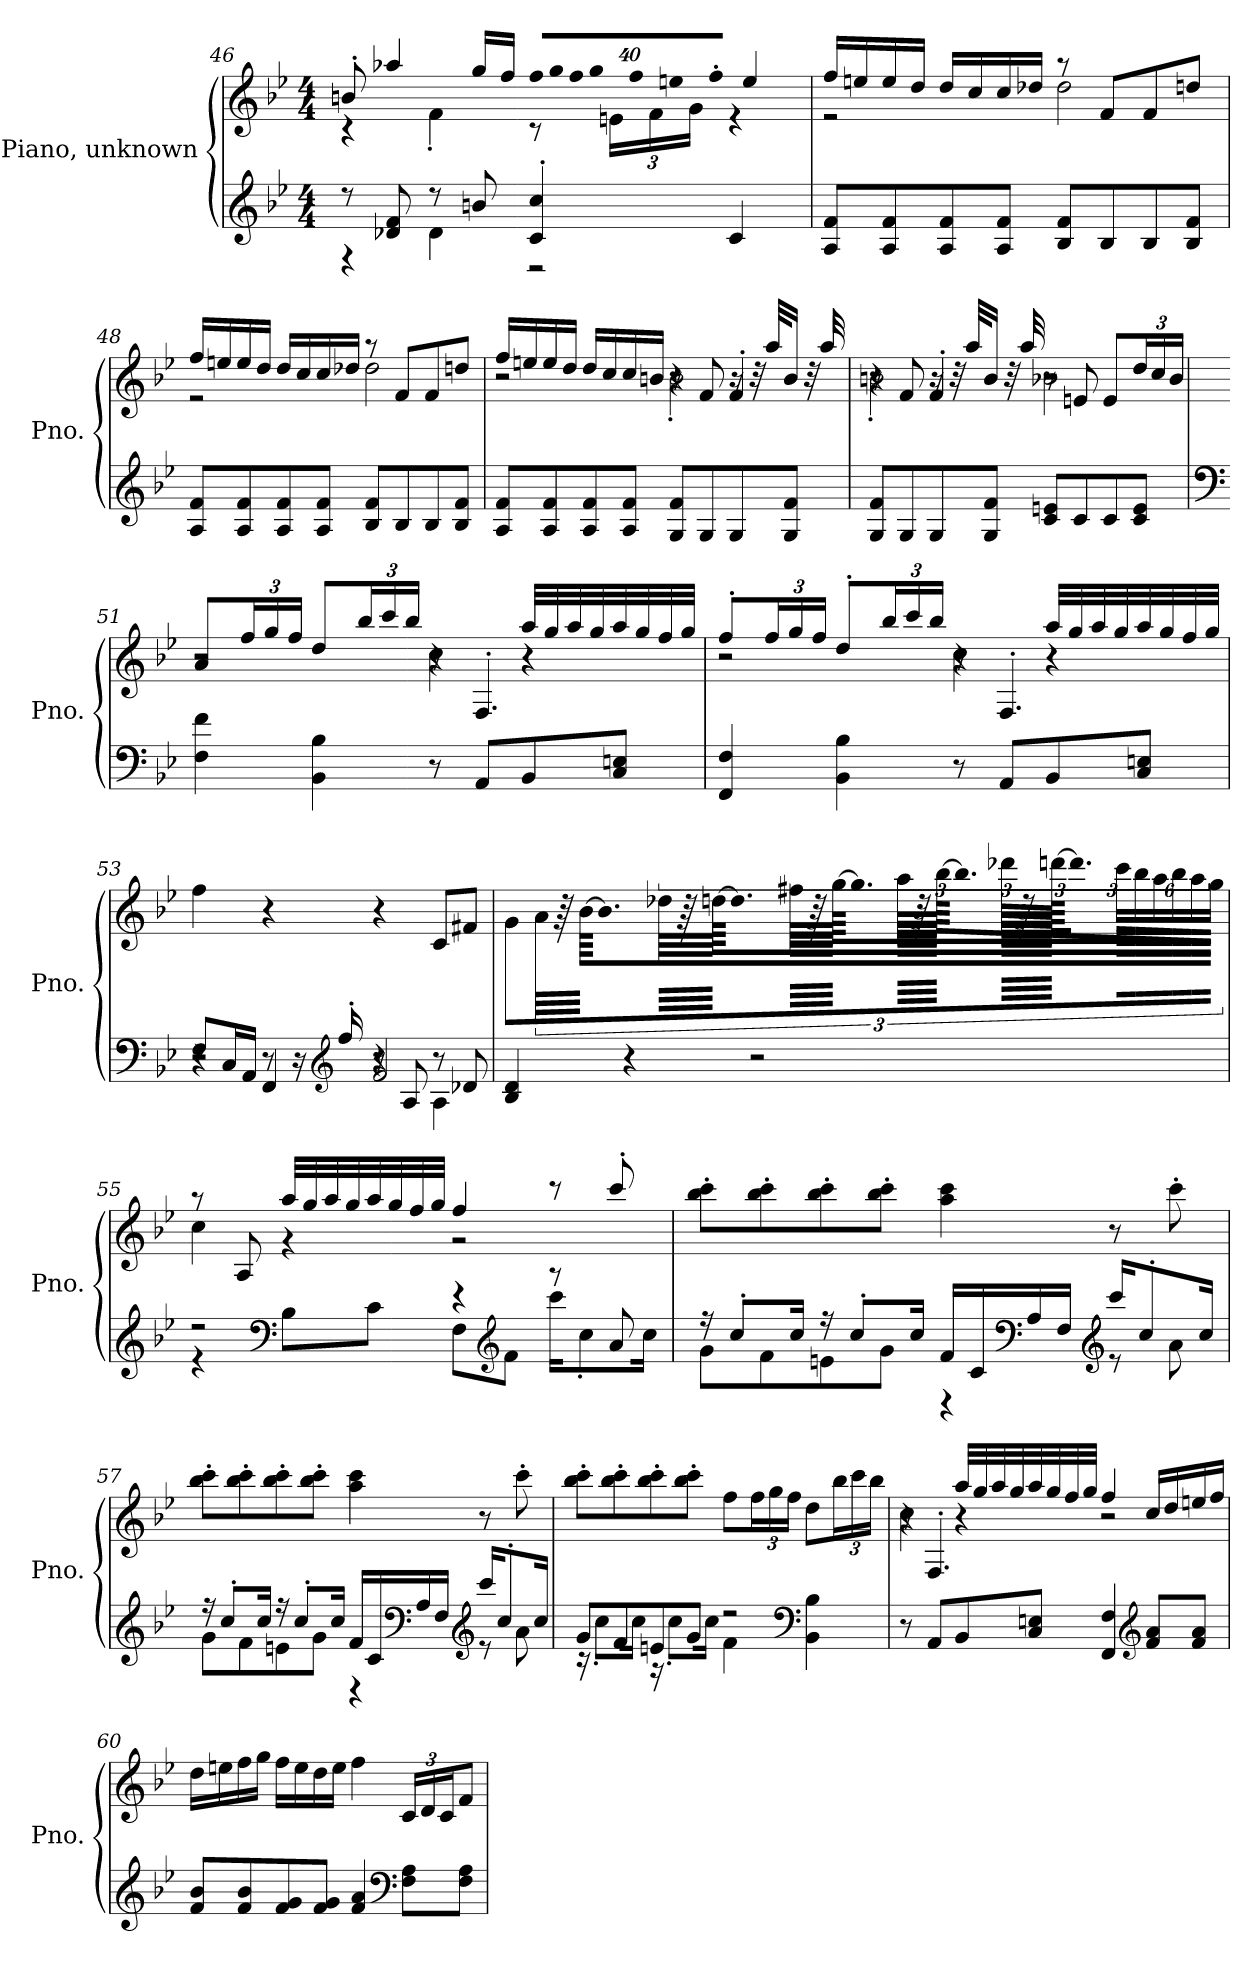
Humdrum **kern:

**kern	**kern
*part1	*part1
*staff2	*staff1
*I"Piano, unknown	*
*I'Pno.	*
*clefG2	*clefG2
*k[b-e-]	*k[b-e-]
*M4/4	*M4/4
=46	=46
*^	*^
8r	4r	8bn'/	4r
8d-X/ 8f/	.	4aa-X/	.
8r	4d-\	.	4f'\
8bn/	.	16gg/LL	.
.	.	16ff/JJ	.
*	*	*Xbrackettup	*
!	!	!LO:N:vis=32	!
4c/' 4cc/'	2r	640%23ff/LLL	8r
!	!	!LO:N:vis=32	!
.	.	640%23gg/	.
!	!	!LO:N:vis=32	!
.	.	640%23ff/	.
!	!	!LO:N:vis=32	!
.	.	640%23gg/	.
.	.	.	24en\LL
!	!	!LO:N:vis=32	!
.	.	640%23ff/	.
.	.	.	24f\
!	!	!LO:N:vis=32	!
.	.	640%23een/	.
.	.	.	24g\JJ
!	!	!LO:N:vis=32	!
.	.	640%23ff'/JJJ	.
4c/	.	.	4r
.	.	4ee/	.
640ryy	640ryy	.	640ryy
*v	*v	*	*
!!LO:LB:g=z	!!
=47	=47	=47
8A/ 8f/L	16ff/LL	2r
.	16een/	.
8A/ 8f/	16ee/	.
.	16dd/JJ	.
8A/ 8f/	16dd/LL	.
.	16cc/	.
8A/ 8f/J	16cc/	.
.	16dd-X/JJ	.
8B-/ 8f/L	8r	2dd-\
8B-/	8f/L	.
8B-/	8f/	.
8B-/ 8f/J	8ddn/J	.
=48	=48	=48
8A/ 8f/L	16ff/LL	2r
.	16een/	.
8A/ 8f/	16ee/	.
.	16dd/JJ	.
8A/ 8f/	16dd/LL	.
.	16cc/	.
8A/ 8f/J	16cc/	.
.	16dd-X/JJ	.
8B-/ 8f/L	8r	2dd-\
8B-/	8f/L	.
8B-/	8f/	.
8B-/ 8f/J	8ddn/J	.
!!LO:LB:g=z
=49	=49	=49
*	*	*^
8A/ 8f/L	16ff/LL	2r	2r
.	16een/	.	.
8A/ 8f/	16ee/	.	.
.	16dd/JJ	.	.
8A/ 8f/	16dd/LL	.	.
.	16cc/	.	.
8A/ 8f/J	16cc/	.	.
.	16bn/JJ	.	.
8G/ 8f/L	8r	2b'\	4r
8G/	8f/	.	.
8G/	16r	.	4f'/
.	32r	.	.
.	32aa/KLL	.	.
8G/ 8f/J	16b/JJ	.	.
.	32r	.	.
.	32aa/	.	.
=50	=50	=50	=50
8G/ 8f/L	8r	2bn'\	4r
8G/	8f/	.	.
8G/	16r	.	4f'/
.	32r	.	.
.	32aa/KLL	.	.
8G/ 8f/J	16b/JJ	.	.
.	32r	.	.
.	32aa/	.	.
8c/ 8en/L	8r	2b-X\	2r
8c/	8en/	.	.
8c/	8e/L	.	.
8c/ 8e/J	24dd/L	.	.
.	24cc/	.	.
.	24b-/JJ	.	.
!!LO:PB:g=z	!!	!!
=51	=51	=51	=51
*clefF4	*	*	*
4F\ 4f\	8a/L	2r	2r
.	24ff/L	.	.
.	24gg/	.	.
.	24ff/JJ	.	.
4BB-\ 4B-\	8dd/L	.	.
.	24bb-/L	.	.
.	24ccc/	.	.
.	24bb-/JJ	.	.
8r	4r	4cc\	8r
8AA/L	.	.	4.F'/
8BB-/	32aa/LLL	4r	.
.	32gg/	.	.
.	32aa/	.	.
.	32gg/	.	.
8C/ 8En/J	32aa/	.	.
.	32gg/	.	.
.	32ff/	.	.
.	32gg/JJJ	.	.
=52	=52	=52	=52
4FF/ 4F/	8ff'/L	2r	2r
.	24ff/L	.	.
.	24gg/	.	.
.	24ff/JJ	.	.
4BB-\ 4B-\	8dd'/L	.	.
.	24bb-/L	.	.
.	24ccc/	.	.
.	24bb-/JJ	.	.
8r	4r	4cc\	8r
8AA/L	.	.	4.F'/
8BB-/	32aa/LLL	4r	.
.	32gg/	.	.
.	32aa/	.	.
.	32gg/	.	.
8C/ 8En/J	32aa/	.	.
.	32gg/	.	.
.	32ff/	.	.
.	32gg/JJJ	.	.
*	*v	*v	*v
!!LO:LB:g=z
=53	=53
*^	*
*	*^	*
8F/L	2r	4r	4ff\
16C/L	.	.	.
16AA/JJ	.	.	.
8r	.	4FF/	4r
16r	.	.	.
*clefG2	*	*	*
16ff'/	.	.	.
8r	4r	2f/	4r
8A/	.	.	.
8r	4A\	.	8c/L
8d-X/	.	.	8f#X/J
*v	*v	*v	*
!!LO:LB:g=z
=54	=54
4B-/ 4d/	8g/L
*	*brackettup
.	96a/Jkkk
.	96r
.	[96b-\KKLL
.	16.b-\]
4r	96dd-X\JJkk
.	96r
.	[96ddn\KKLL
.	16.dd\]
.	96ff#X\JJkk
.	96r
.	[96gg\KKLL
.	16.gg\]
2r	96aa\JJkk
.	96r
.	[96bb-\KKLL
.	16.bb-\]
.	96ddd-X\JJkk
.	96r
.	[96dddn\KKLL
.	16.ddd\JJ]
*	*Xbrackettup
.	24ccc\LL
.	24bb-\
.	24aa\
.	24bb-\
.	24aa\
.	24gg\JJ
!!LO:LB:g=z
=55	=55
*^	*^
2r	4r	8r	4cc\
.	.	8A/	.
*clefF4	*	*	*
.	8B-\L	32aa/LLL	4r
.	.	32gg/	.
.	.	32aa/	.
.	.	32gg/	.
.	8c\J	32aa/	.
.	.	32gg/	.
.	.	32ff/	.
.	.	32gg/JJJ	.
4r	8F\L	4ff/	2r
*clefG2	*	*	*
.	8f\J	.	.
8r	16ccc\KL	8r	.
.	8cc'\	.	.
8a/	.	8ccc'/	.
.	16cc\Jk	.	.
*	*	*v	*v
=56	=56	=56
16r	8g\L	8bb-\' 8ccc\'L
8cc'/L	.	.
.	8f\	8bb-\' 8ccc\'
16cc/Jk	.	.
16r	8en\	8bb-\' 8ccc\'
8cc'/L	.	.
.	8g\J	8bb-\' 8ccc\'J
16cc/Jk	.	.
16f/LL	4r	4aa\ 4ccc\
16c/	.	.
*clefF4	*	*
16A/	.	.
16F/JJ	.	.
*clefG2	*	*
16ccc/KL	8r	8r
8cc'/	.	.
.	8a\	8ccc'\
16cc/Jk	.	.
!!LO:LB:g=z
=57	=57	=57
16r	8g\L	8bb-\' 8ccc\'L
8cc'/L	.	.
.	8f\	8bb-\' 8ccc\'
16cc/Jk	.	.
16r	8en\	8bb-\' 8ccc\'
8cc'/L	.	.
.	8g\J	8bb-\' 8ccc\'J
16cc/Jk	.	.
16f/LL	4r	4aa\ 4ccc\
16c/	.	.
*clefF4	*	*
16A/	.	.
16F/JJ	.	.
*clefG2	*	*
16ccc/KL	8r	8r
8cc'/	.	.
.	8a\	8ccc'\
16cc/Jk	.	.
=58	=58	=58
8g/L	16r	8bb-\' 8ccc\'L
.	8cc'\L	.
8f/	.	8bb-\' 8ccc\'
.	16cc\Jk	.
8en/	16r	8bb-\' 8ccc\'
.	8cc'\L	.
8g/J	.	8bb-\' 8ccc\'J
.	16cc\Jk	.
2r	4f\	8ff\L
.	.	24ff\L
.	.	24gg\
.	.	24ff\JJ
*clefF4	*	*
.	4BB-\ 4B-\	8dd\L
.	.	24bb-\L
.	.	24ccc\
.	.	24bb-\JJ
*v	*v	*
!!LO:LB:g=z
=59	=59
*	*^
*	*	*^
8r	4r	4cc\	8r
8AA/L	.	.	4.F'/
8BB-/	32aa/LLL	4r	.
.	32gg/	.	.
.	32aa/	.	.
.	32gg/	.	.
8C/ 8En/J	32aa/	.	.
.	32gg/	.	.
.	32ff/	.	.
.	32gg/JJJ	.	.
4FF/ 4F/	4ff/	2r	2r
*clefG2	*	*	*
8f/ 8a/L	16cc/LL	.	.
.	16dd/	.	.
8f/ 8a/J	16een/	.	.
.	16ff/JJ	.	.
*	*v	*v	*v
=60	=60
8f/ 8b-/L	16dd\LL
.	16een\
8f/ 8b-/	16ff\
.	16gg\JJ
8f/ 8g/	16ff\LL
.	16ee\
8f/ 8g/J	16dd\
.	16ee\JJ
4f/ 4a/	4ff\
*clefF4	*
8F\ 8A\L	24c/LL
.	24d/
.	24c/J
8F\ 8A\J	8f/J
=	=
*-	*-
